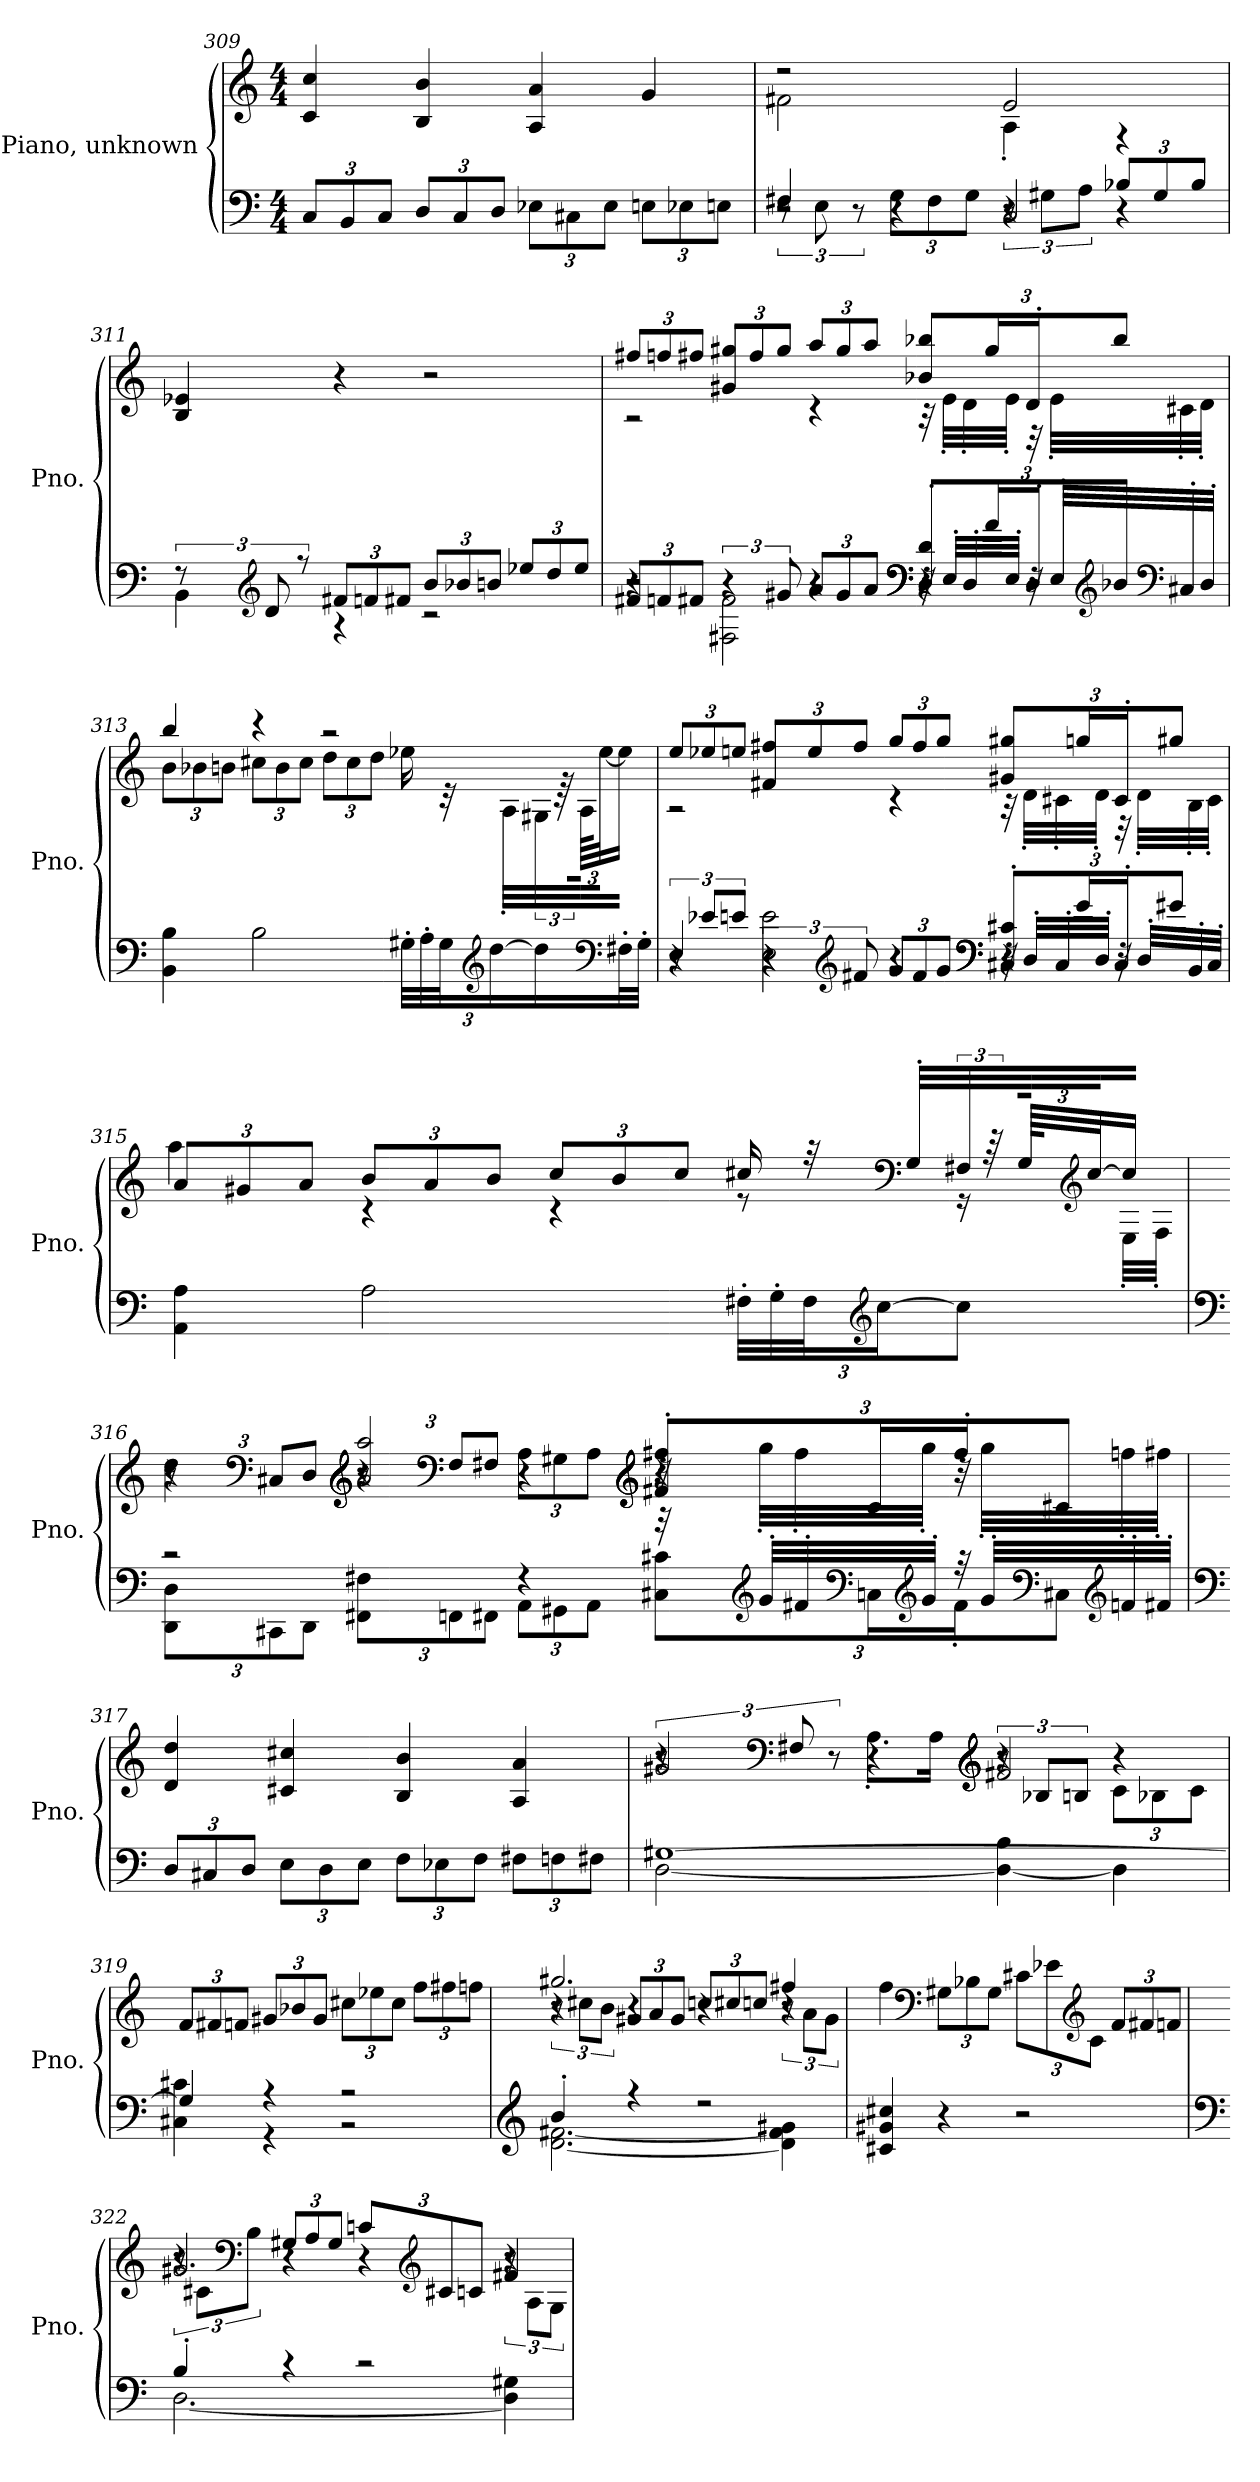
**kern	**kern
*part1	*part1
*staff2	*staff1
*I"Piano, unknown	*
*I'Pno.	*
!!LO:LB:g=z
*clefF4	*clefG2
*k[]	*k[]
*M4/4	*M4/4
*Xbrackettup	*
=309	=309
12C/L	4c/ 4cc/
12BB/	.
12C/J	.
12D/L	4B/ 4b/
12C/	.
12D/J	.
12E-X\L	4A/ 4a/
12C#X\	.
12E-\J	.
12En\L	4g/
12E-X\	.
12En\J	.
=310	=310
*^	*
*	*brackettup	*
*	*^	*^
4F#X/	12r	2r	2r	2f#X\
.	12E\	.	.	.
.	12r	.	.	.
*	*Xbrackettup	*	*	*
4r	12G\L	.	.	.
.	12F#\	.	.	.
.	12G\J	.	.	.
*	*brackettup	*	*	*
4r	12r	2C/	2e/	4A'\
.	12G#X\L	.	.	.
.	12A\J	.	.	.
*Xbrackettup	*	*	*	*
12B-X/L	4r	.	.	4r
12G#/	.	.	.	.
12B-/J	.	.	.	.
*v	*v	*v	*	*
*	*v	*v
!!LO:LB:g=z
=311	=311
*brackettup	*
*^	*
12r	4BB\	4B/ 4e-X/
*clefG2	*	*
12d/	.	.
12r	.	.
*Xbrackettup	*	*
12f#X/L	4r	4r
12fn/	.	.
12f#X/J	.	.
12b/L	2r	2r
12b-X/	.	.
12bn/J	.	.
12ee-X/L	.	.
12dd/	.	.
12ee-/J	.	.
!!LO:LB:g=z
=312	=312	=312
*	*^	*
*	*	*	*Xbrackettup
*	*	*	*^
12f#X/L	4r	2r	12ff#X/L	2r
12fn/	.	.	12ffn/	.
12f#X/J	.	.	12ff#X/J	.
*brackettup	*	*	*	*
6r	2F#X\ 2f#\	.	12g#X/ 12gg#X/L	.
.	.	.	12ff#/	.
12g#X/	.	.	12gg#/J	.
*	*	*Xbrackettup	*	*
4r	.	12a/L	12aa/L	4r
.	.	12g#/	12gg#/	.
.	.	12a/J	12aa/J	.
*clefF4	*	*	*	*
12D/' 12d/'L	4r	32r	12b-X/ 12bb-X/L	32r
.	.	32E'/LLL	.	32e'\LLL
.	.	32D'/	.	32d'\
24a/L	.	.	24gg#/L	.
.	.	32E'/JJJ	.	32e'\JJJ
24D'/J	.	32r	24d'/J	32r
.	.	32E'/LLL	.	32e'\LLL
*clefG2	*	*	*	*
12b-X/J	.	.	12bb-/J	.
*clefF4	*	*	*	*
.	.	32C#X'/	.	32c#X'\
.	.	32D'/JJJ	.	32d'\JJJ
*v	*v	*v	*	*
!!LO:PB:g=z	!!
=313	=313	=313
4BB\ 4B\	4bb/	12b\L
.	.	12b-X\
.	.	12bn\J
2B\	4r	12cc#X\L
.	.	12b\
.	.	12cc#\J
.	2r	12dd\L
.	.	12cc#\
.	.	12dd\J
32G#X'\LLL	.	16ee-X\
32A'\	.	.
48G#\J	.	32r
*clefG2	*	*
[24dd\	.	.
.	.	32A'\LLL
*	*	*brackettup
16dd\]	.	48G#X\JJJ
.	.	96r
.	.	96A\KLLL
.	.	[48ee-\J
*clefF4	*	*
32F#X'\L	.	16ee-\JJ]
32G#'\JJJ	.	.
!!LO:LB:g=z	!!
=314	=314	=314
*brackettup	*Xbrackettup	*
*^	*	*
*	*^	*	*
12r	4r	4E/	12ee/L	2r
12e-X/L	.	.	12ee-X/	.
12en/J	.	.	12een/J	.
6r	2E\ 2e\	4r	12f#X/ 12ff#X/L	.
.	.	.	12ee/	.
*clefG2	*	*	*	*
12f#X/	.	.	12ff#/J	.
*	*	*Xbrackettup	*	*
4r	.	12g/L	12gg/L	4r
.	.	12f#/	12ff#/	.
.	.	12g/J	12gg/J	.
*clefF4	*	*	*	*
12C#X/' 12c#X/'L	4r	32r	12g#X/ 12gg#X/L	32r
.	.	32D'/LLL	.	32d'\LLL
.	.	32C#'/	.	32c#X'\
24g/L	.	.	24ggn/L	.
.	.	32D'/JJJ	.	32d'\JJJ
24C#'/J	.	32r	24c#'/J	32r
.	.	32D'/LLL	.	32d'\LLL
12g#X/J	.	.	12gg#X/J	.
.	.	32BB'/	.	32B'\
.	.	32C#'/JJJ	.	32c#'\JJJ
*v	*v	*v	*	*
!!LO:LB:g=z	!!
=315	=315	=315
4AA\ 4A\	12a/L	4aa\
.	12g#X/	.
.	12a/J	.
2A\	12b/L	4r
.	12a/	.
.	12b/J	.
.	12cc/L	4r
.	12b/	.
.	12cc/J	.
32F#X'\LLL	16cc#X/	8r
32G'\	.	.
48F#\J	32r	.
*clefG2	*	*
[24cc\J	.	.
*	*clefF4	*
.	32G'/LLL	.
*	*brackettup	*
8cc\J]	48F#X/JJJ	16r
.	96r	.
.	96G/KLLL	.
*	*clefG2	*
.	[48cc#/J	.
.	16cc#/JJ]	32E'\LLL
.	.	32F#'\JJJ
*	*v	*v
!!LO:LB:g=z
=316	=316
*clefF4	*
*^	*^
*	*	*	*^
2r	12DD\ 12D\L	4r	4dd\	12r
*	*	*clefF4	*	*
.	12CC#X\	.	.	12C#X/L
.	12DD\J	.	.	12D/J
*	*	*clefG2	*	*
.	12FF#X\ 12F#X\L	2a/ 2aa/	4r	12r
*	*	*clefF4	*	*
.	12FFn\	.	.	12F/L
.	12FF#X\J	.	.	12F#X/J
*	*	*	*Xbrackettup	*
4r	12AA\L	.	12A\L	4r
.	12GG#X\	.	12G#X\	.
.	12AA\J	.	12A\J	.
*	*	*clefG2	*	*
32r	12C#X\ 12c#X\L	4r	32r	12f#X/' 12ff#X/'L
*clefG2	*	*	*	*
32g'/LLL	.	.	32gg'\LLL	.
32f#X'/	.	.	32ff#'\	.
*clefF4	*	*	*	*
.	24Cn\L	.	.	24c/L
*clefG2	*	*	*	*
32g'/JJJ	.	.	32gg'\JJJ	.
32r	24f#'\J	.	32r	24ff#'/J
32g'/LLL	.	.	32gg'\LLL	.
*clefF4	*	*	*	*
.	12C#X\J	.	.	12c#X/J
*clefG2	*	*	*	*
32fn'/	.	.	32ffn'\	.
32f#X'/JJJ	.	.	32ff#X'\JJJ	.
*v	*v	*	*	*
*	*v	*v	*v
!!LO:LB:g=z
=317	=317
*clefF4	*
12D/L	4d/ 4dd/
12C#X/	.
12D/J	.
12E\L	4c#X/ 4cc#X/
12D\	.
12E\J	.
12F\L	4B/ 4b/
12E-X\	.
12F\J	.
12F#X\L	4A/ 4a/
12Fn\	.
12F#X\J	.
=318	=318
*^	*^
*	*	*	*^
*	*	*	*	*brackettup
[1G#X	[2D\	2g#X/	4r	12r
*	*	*clefF4	*	*
.	.	.	.	12F#X/
.	.	.	.	12r
.	.	.	8.A'\L	4r
.	.	.	16A\Jk	.
*	*	*clefG2	*	*
.	4D\_ 4B\	2f#X/	4r	12r
.	.	.	.	12B-X/L
.	.	.	.	12Bn/J
*	*	*	*Xbrackettup	*
.	4D\]	.	12c\L	4r
.	.	.	12B-X\	.
.	.	.	12c\J	.
*	*	*v	*v	*v
!!LO:LB:g=z
=319	=319	=319
4G#/]	4C#X\ 4c#X\	12f/L
.	.	12f#X/
.	.	12fn/J
4r	4r	12g#X/L
.	.	12b-X/
.	.	12g#/J
2r	2r	12cc#X\L
.	.	12ee-X\
.	.	12cc#\J
.	.	12ff\L
.	.	12ff#X\
.	.	12ffn\J
=320	=320	=320
*clefG2	*	*
*	*	*^
*	*	*	*brackettup
*	*	*	*^
4b'/	[2.d\ [2.f#X\	2.gg#X/	12r	4r
.	.	.	12cc#X\L	.
.	.	.	12b\J	.
*	*	*	*	*Xbrackettup
4r	.	.	4r	12g#X/L
.	.	.	.	12a/
.	.	.	.	12g#/J
2r	.	.	4r	12ccn/L
.	.	.	.	12cc#X/
.	.	.	.	12ccn/J
*	*	*	*brackettup	*
.	4d\] 4f#\] 4g#X\	4ff#X/	12r	4r
.	.	.	12a\L	.
.	.	.	12g#\J	.
*v	*v	*	*	*
*	*v	*v	*v
!!LO:PB:g=z
=321	=321
4c#X/ 4g#X/ 4cc#X/	4ff\
*	*clefF4
*	*Xbrackettup
4r	12G#X\L
.	12B-X\
.	12G#\J
2r	12c#X\L
.	12e-X\
*	*clefG2
.	12c#\J
.	12f/L
.	12f#X/
.	12fn/J
=322	=322
*clefF4	*
*^	*^
*	*	*	*brackettup
*	*	*	*^
4B'/	[2.D\	2.g#X/	12r	4r
.	.	.	12c#X\L	.
*	*	*clefF4	*	*
.	.	.	12B\J	.
*	*	*	*	*Xbrackettup
4r	.	.	4r	12G#X/L
.	.	.	.	12A/
.	.	.	.	12G#/J
2r	.	.	4r	12cn/L
*	*	*clefG2	*	*
.	.	.	.	12c#X/
.	.	.	.	12cn/J
*	*	*	*brackettup	*
.	4D\] 4G#X\	4f#X/	12r	4r
.	.	.	12A\L	.
.	.	.	12G#\J	.
*v	*v	*	*	*
*	*v	*v	*v
=	=
*-	*-
